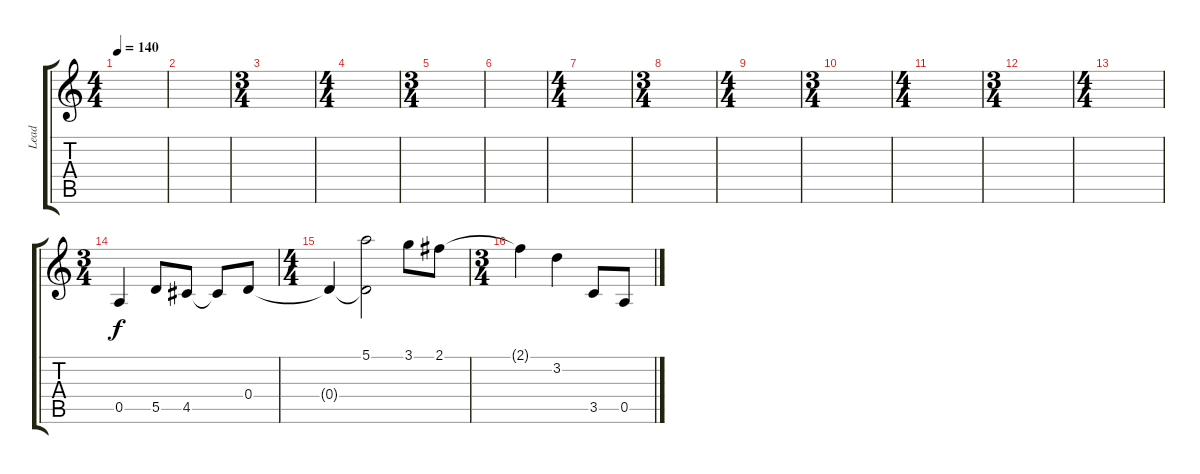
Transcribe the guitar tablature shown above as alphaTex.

\track ("Lead" "Lead") {instrument distortionguitar}
\staff {score tabs}
\tuning (E4 B3 G3 D3 A2 E2) {hide}
\ts (4 4)
\tempo 140
\clef g2
\ks c
|
|
\ts (3 4)
|
\ts (4 4)
|
\ts (3 4)
|
|
\ts (4 4)
|
\ts (3 4)
|
\ts (4 4)
|
\ts (3 4)
|
\ts (4 4)
|
\ts (3 4)
|
\ts (4 4)
|
\ts (3 4)
0.5.4 5.5.8 4.5.8 4.5{t}.8 0.4.8 |
\ts (4 4)
0.4{t}.4 (5.1 0.4{t}).2 3.1.8 2.1.8 |
\ts (3 4)
2.1{t}.4 3.2.4 3.5.8 0.5.8
